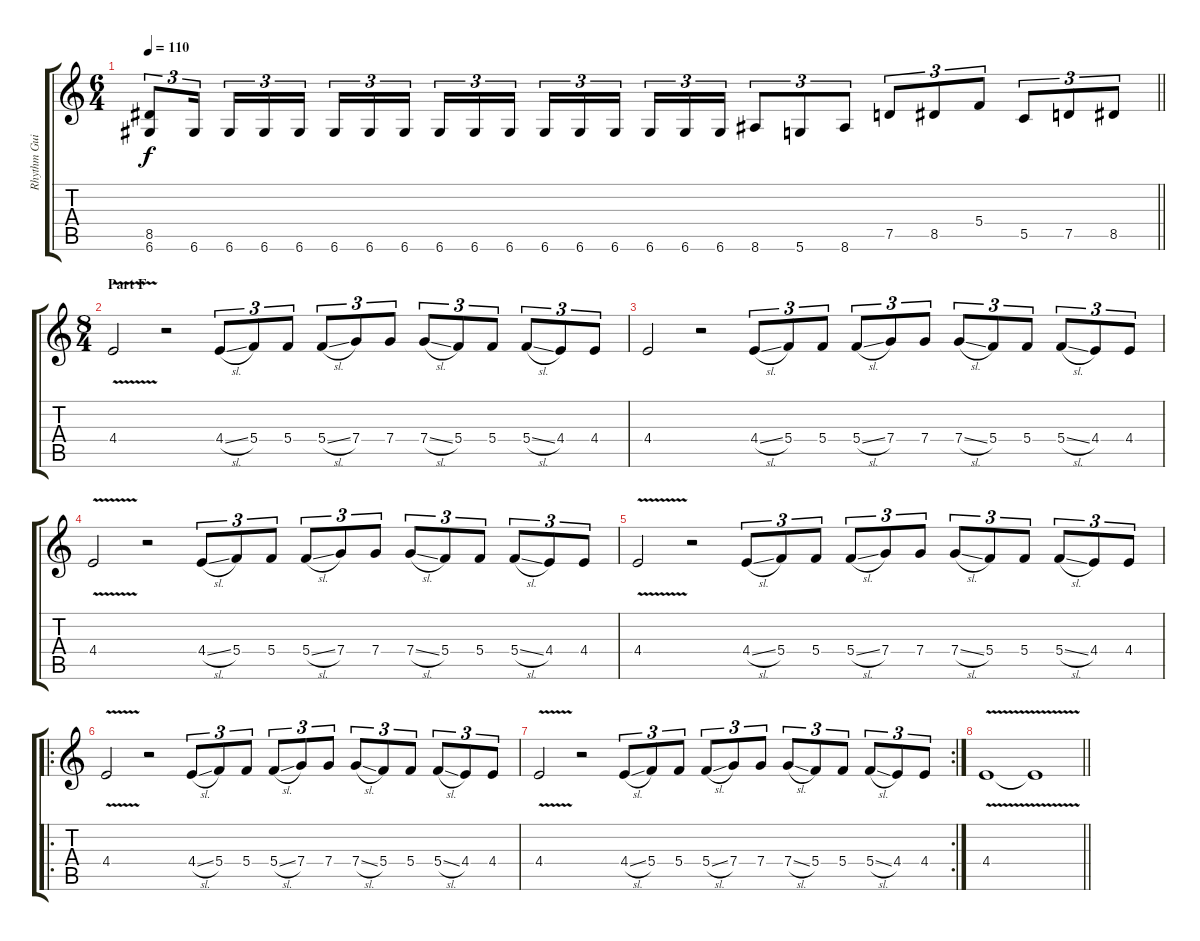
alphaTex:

\track ("Rhythm Guitar" "Rhythm Gui") {instrument distortionguitar}
\staff {score tabs}
\tuning (D4 A3 F3 C3 G2 D2) {hide}
\ts (6 4)
\tempo 110
\clef g2
\barLineRight lightlight
\ks c
(8.5 6.6).8{tu (3 2) dy f} 6.6.16{tu (3 2) beam splitsecondary} 6.6.16{tu (3 2)} 6.6.16{tu (3 2)} 6.6.16{tu (3 2) beam splitsecondary} 6.6.16{tu (3 2)} 6.6.16{tu (3 2)} 6.6.16{tu (3 2) beam splitsecondary} 6.6.16{tu (3 2)} 6.6.16{tu (3 2)} 6.6.16{tu (3 2) beam splitsecondary} 6.6.16{tu (3 2)} 6.6.16{tu (3 2)} 6.6.16{tu (3 2) beam splitsecondary} 6.6.16{tu (3 2)} 6.6.16{tu (3 2)} 6.6.16{tu (3 2)} 8.6.8{tu (3 2)} 5.6.8{tu (3 2)} 8.6.8{tu (3 2)} 7.5.8{tu (3 2)} 8.5.8{tu (3 2)} 5.4.8{tu (3 2)} 5.5.8{tu (3 2)} 7.5.8{tu (3 2)} 8.5.8{tu (3 2)} |
\ts (8 4)
\section ("" "Part F")
4.4{v}.2 r.2 4.4{sl}.8{tu (3 2)} 5.4.8{tu (3 2)} 5.4.8{tu (3 2)} 5.4{sl}.8{tu (3 2)} 7.4.8{tu (3 2)} 7.4.8{tu (3 2)} 7.4{sl}.8{tu (3 2)} 5.4.8{tu (3 2)} 5.4.8{tu (3 2)} 5.4{sl}.8{tu (3 2)} 4.4.8{tu (3 2)} 4.4.8{tu (3 2)} |
4.4.2 r.2 4.4{sl}.8{tu (3 2)} 5.4.8{tu (3 2)} 5.4.8{tu (3 2)} 5.4{sl}.8{tu (3 2)} 7.4.8{tu (3 2)} 7.4.8{tu (3 2)} 7.4{sl}.8{tu (3 2)} 5.4.8{tu (3 2)} 5.4.8{tu (3 2)} 5.4{sl}.8{tu (3 2)} 4.4.8{tu (3 2)} 4.4.8{tu (3 2)} |
4.4{v}.2 r.2 4.4{sl}.8{tu (3 2)} 5.4.8{tu (3 2)} 5.4.8{tu (3 2)} 5.4{sl}.8{tu (3 2)} 7.4.8{tu (3 2)} 7.4.8{tu (3 2)} 7.4{sl}.8{tu (3 2)} 5.4.8{tu (3 2)} 5.4.8{tu (3 2)} 5.4{sl}.8{tu (3 2)} 4.4.8{tu (3 2)} 4.4.8{tu (3 2)} |
4.4{v}.2 r.2 4.4{sl}.8{tu (3 2)} 5.4.8{tu (3 2)} 5.4.8{tu (3 2)} 5.4{sl}.8{tu (3 2)} 7.4.8{tu (3 2)} 7.4.8{tu (3 2)} 7.4{sl}.8{tu (3 2)} 5.4.8{tu (3 2)} 5.4.8{tu (3 2)} 5.4{sl}.8{tu (3 2)} 4.4.8{tu (3 2)} 4.4.8{tu (3 2)} |
\ro
4.4{v}.2 r.2 4.4{sl}.8{tu (3 2)} 5.4.8{tu (3 2)} 5.4.8{tu (3 2)} 5.4{sl}.8{tu (3 2)} 7.4.8{tu (3 2)} 7.4.8{tu (3 2)} 7.4{sl}.8{tu (3 2)} 5.4.8{tu (3 2)} 5.4.8{tu (3 2)} 5.4{sl}.8{tu (3 2)} 4.4.8{tu (3 2)} 4.4.8{tu (3 2)} |
\rc 2
4.4{v}.2 r.2 4.4{sl}.8{tu (3 2)} 5.4.8{tu (3 2)} 5.4.8{tu (3 2)} 5.4{sl}.8{tu (3 2)} 7.4.8{tu (3 2)} 7.4.8{tu (3 2)} 7.4{sl}.8{tu (3 2)} 5.4.8{tu (3 2)} 5.4.8{tu (3 2)} 5.4{sl}.8{tu (3 2)} 4.4.8{tu (3 2)} 4.4.8{tu (3 2)} |
\barLineRight lightlight
4.4{v}.1 4.4{v t}.1
